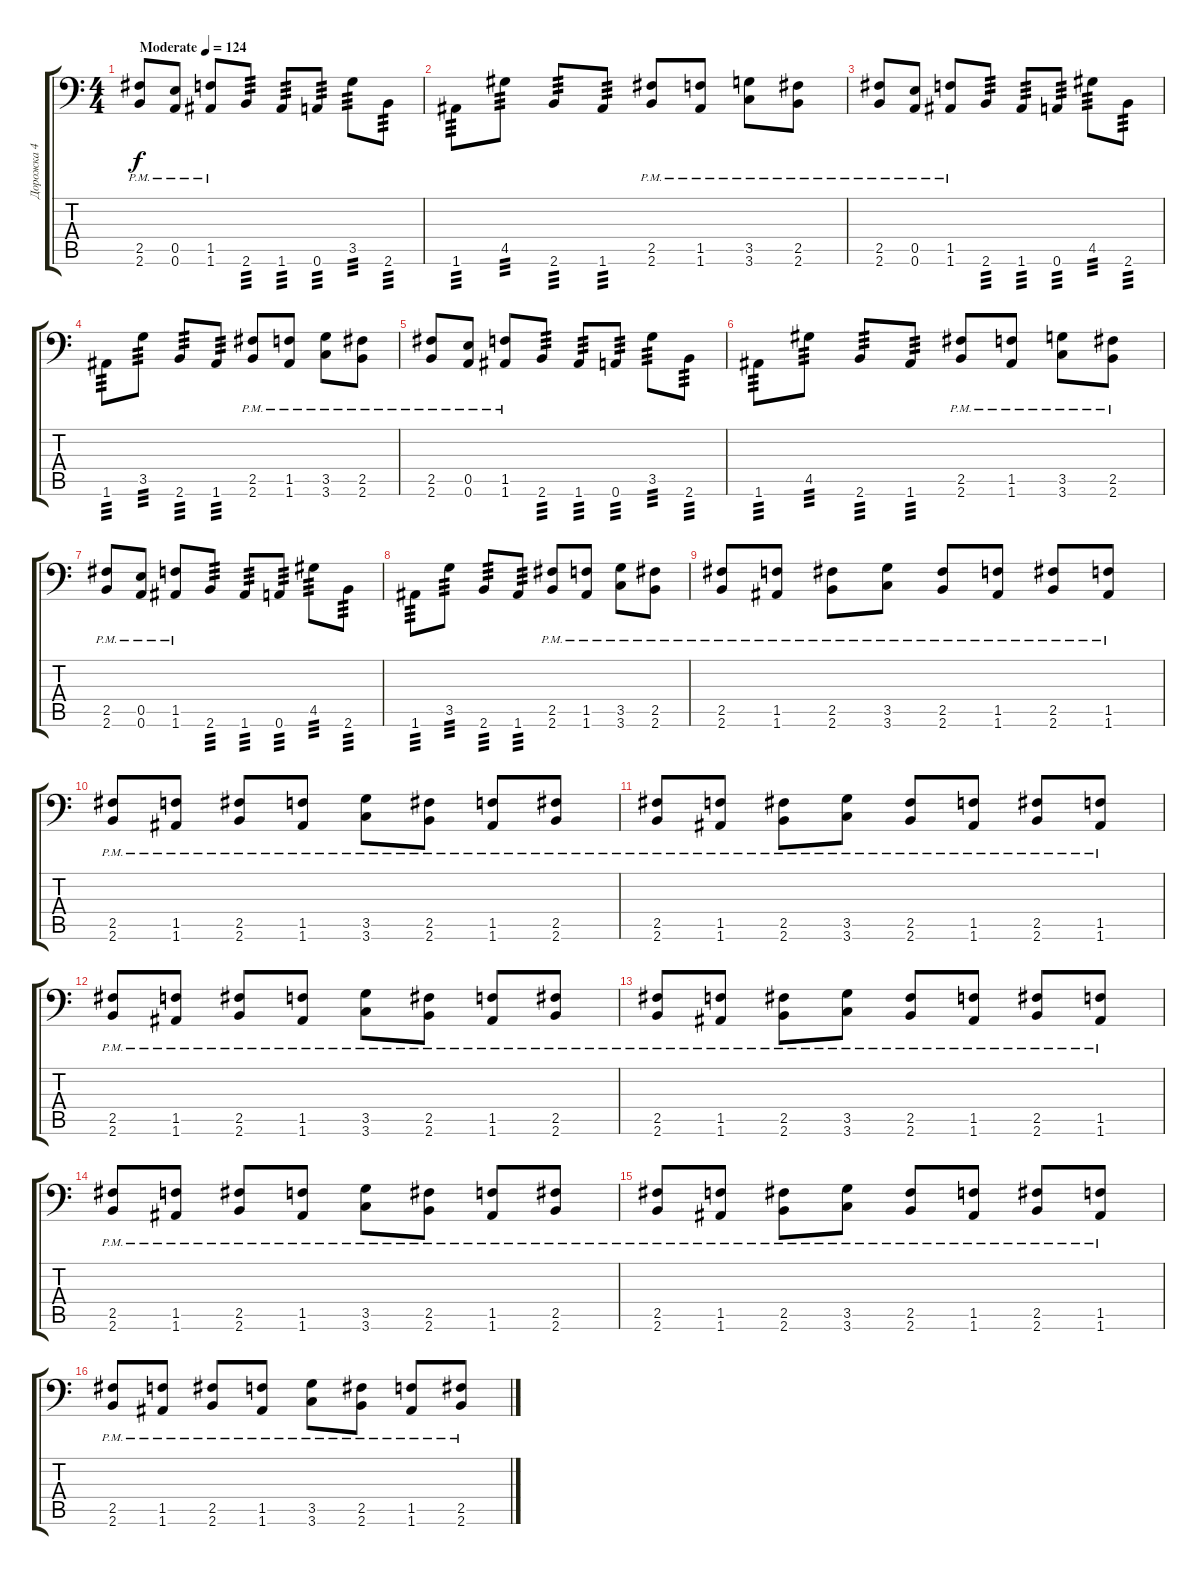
\track ("Дорожка 4" "Дорожка 4") {instrument distortionguitar}
\staff {score tabs}
\tuning (B3 Gb3 D3 A2 E2 A1) {hide}
\ts (4 4)
\tempo (124 "Moderate")
\clef f4
\ks c
(2.5{pm} 2.6{pm}).8{dy f instrument distortionguitar} (0.5{pm} 0.6{pm}).8 (1.5{pm} 1.6{pm}).8 2.6.8{tp 3} 1.6.8{tp 3} 0.6.8{tp 3} 3.5.8{tp 3} 2.6.8{tp 3} |
1.6.8{tp 3} 4.5.8{tp 3} 2.6.8{tp 3} 1.6.8{tp 3} (2.5{pm} 2.6{pm}).8 (1.5{pm} 1.6{pm}).8 (3.5{pm} 3.6{pm}).8 (2.5{pm} 2.6{pm}).8 |
(2.5{pm} 2.6{pm}).8 (0.5{pm} 0.6{pm}).8 (1.5{pm} 1.6{pm}).8 2.6.8{tp 3} 1.6.8{tp 3} 0.6.8{tp 3} 4.5.8{tp 3} 2.6.8{tp 3} |
1.6.8{tp 3} 3.5.8{tp 3} 2.6.8{tp 3} 1.6.8{tp 3} (2.5{pm} 2.6{pm}).8 (1.5{pm} 1.6{pm}).8 (3.5{pm} 3.6{pm}).8 (2.5{pm} 2.6{pm}).8 |
(2.5{pm} 2.6{pm}).8 (0.5{pm} 0.6{pm}).8 (1.5{pm} 1.6{pm}).8 2.6.8{tp 3} 1.6.8{tp 3} 0.6.8{tp 3} 3.5.8{tp 3} 2.6.8{tp 3} |
1.6.8{tp 3} 4.5.8{tp 3} 2.6.8{tp 3} 1.6.8{tp 3} (2.5{pm} 2.6{pm}).8 (1.5{pm} 1.6{pm}).8 (3.5{pm} 3.6{pm}).8 (2.5{pm} 2.6{pm}).8 |
(2.5{pm} 2.6{pm}).8 (0.5{pm} 0.6{pm}).8 (1.5{pm} 1.6{pm}).8 2.6.8{tp 3} 1.6.8{tp 3} 0.6.8{tp 3} 4.5.8{tp 3} 2.6.8{tp 3} |
1.6.8{tp 3} 3.5.8{tp 3} 2.6.8{tp 3} 1.6.8{tp 3} (2.5{pm} 2.6{pm}).8 (1.5{pm} 1.6{pm}).8 (3.5{pm} 3.6{pm}).8 (2.5{pm} 2.6{pm}).8 |
(2.5{pm} 2.6{pm}).8 (1.5{pm} 1.6{pm}).8 (2.5{pm} 2.6{pm}).8 (3.5{pm} 3.6{pm}).8 (2.5{pm} 2.6{pm}).8 (1.5{pm} 1.6{pm}).8 (2.5{pm} 2.6{pm}).8 (1.5{pm} 1.6{pm}).8 |
(2.5{pm} 2.6{pm}).8 (1.5{pm} 1.6{pm}).8 (2.5{pm} 2.6{pm}).8 (1.5{pm} 1.6{pm}).8 (3.5{pm} 3.6{pm}).8 (2.5{pm} 2.6{pm}).8 (1.5{pm} 1.6{pm}).8 (2.5{pm} 2.6{pm}).8 |
(2.5{pm} 2.6{pm}).8 (1.5{pm} 1.6{pm}).8 (2.5{pm} 2.6{pm}).8 (3.5{pm} 3.6{pm}).8 (2.5{pm} 2.6{pm}).8 (1.5{pm} 1.6{pm}).8 (2.5{pm} 2.6{pm}).8 (1.5{pm} 1.6{pm}).8 |
(2.5{pm} 2.6{pm}).8 (1.5{pm} 1.6{pm}).8 (2.5{pm} 2.6{pm}).8 (1.5{pm} 1.6{pm}).8 (3.5{pm} 3.6{pm}).8 (2.5{pm} 2.6{pm}).8 (1.5{pm} 1.6{pm}).8 (2.5{pm} 2.6{pm}).8 |
(2.5{pm} 2.6{pm}).8 (1.5{pm} 1.6{pm}).8 (2.5{pm} 2.6{pm}).8 (3.5{pm} 3.6{pm}).8 (2.5{pm} 2.6{pm}).8 (1.5{pm} 1.6{pm}).8 (2.5{pm} 2.6{pm}).8 (1.5{pm} 1.6{pm}).8 |
(2.5{pm} 2.6{pm}).8 (1.5{pm} 1.6{pm}).8 (2.5{pm} 2.6{pm}).8 (1.5{pm} 1.6{pm}).8 (3.5{pm} 3.6{pm}).8 (2.5{pm} 2.6{pm}).8 (1.5{pm} 1.6{pm}).8 (2.5{pm} 2.6{pm}).8 |
(2.5{pm} 2.6{pm}).8 (1.5{pm} 1.6{pm}).8 (2.5{pm} 2.6{pm}).8 (3.5{pm} 3.6{pm}).8 (2.5{pm} 2.6{pm}).8 (1.5{pm} 1.6{pm}).8 (2.5{pm} 2.6{pm}).8 (1.5{pm} 1.6{pm}).8 |
(2.5{pm} 2.6{pm}).8 (1.5{pm} 1.6{pm}).8 (2.5{pm} 2.6{pm}).8 (1.5{pm} 1.6{pm}).8 (3.5{pm} 3.6{pm}).8 (2.5{pm} 2.6{pm}).8 (1.5{pm} 1.6{pm}).8 (2.5{pm} 2.6{pm}).8
